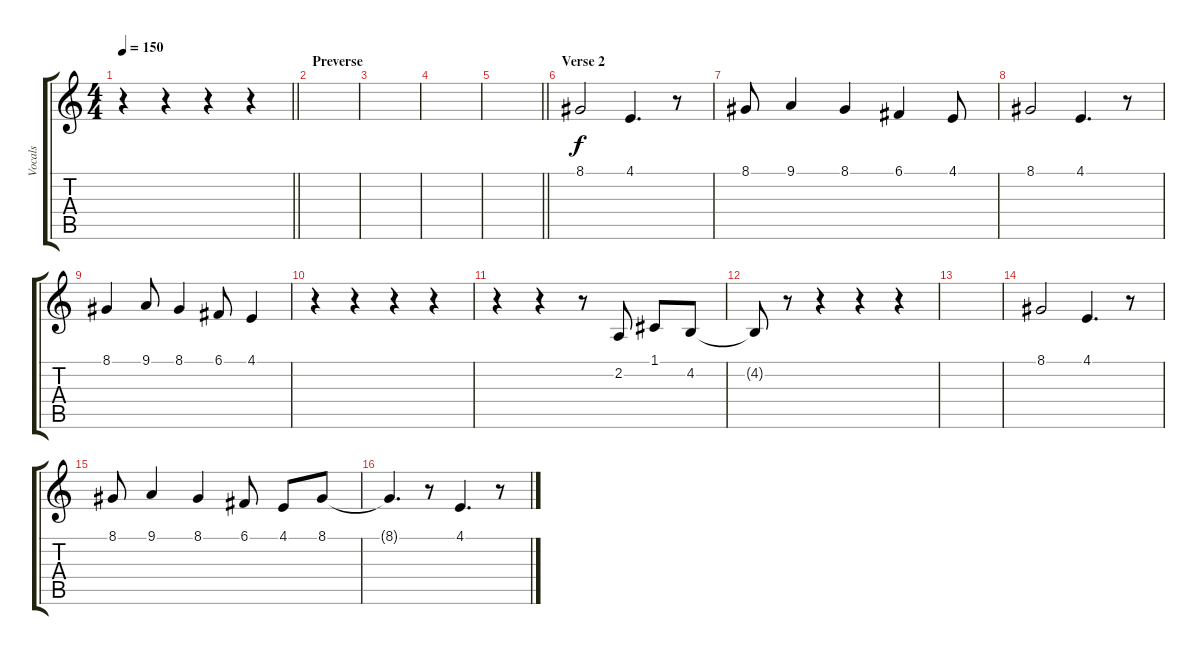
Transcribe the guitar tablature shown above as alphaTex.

\track ("Vocals" "Vocals") {instrument lead6voice}
\staff {score tabs}
\tuning (C4 G3 Eb3 Bb2 F2 C2) {hide}
\ts (4 4)
\tempo 150
\clef g2
\barLineRight lightlight
\ks c
r.4{dy f} r.4 r.4 r.4 |
\section ("" "Preverse")
|
|
|
\barLineRight lightlight
|
\section ("" "Verse 2")
8.1.2 4.1.4{d} r.8 |
8.1.8 9.1.4 8.1.4 6.1.4 4.1.8 |
8.1.2 4.1.4{d} r.8 |
8.1.4 9.1.8 8.1.4 6.1.8 4.1.4 |
r.4 r.4 r.4 r.4 |
r.4 r.4 r.8 2.2.8 1.1.8 4.2.8 |
4.2{t}.8 r.8 r.4 r.4 r.4 |
|
8.1.2 4.1.4{d} r.8 |
8.1.8 9.1.4 8.1.4 6.1.8 4.1.8 8.1.8 |
8.1{t}.4{d} r.8 4.1.4{d} r.8
